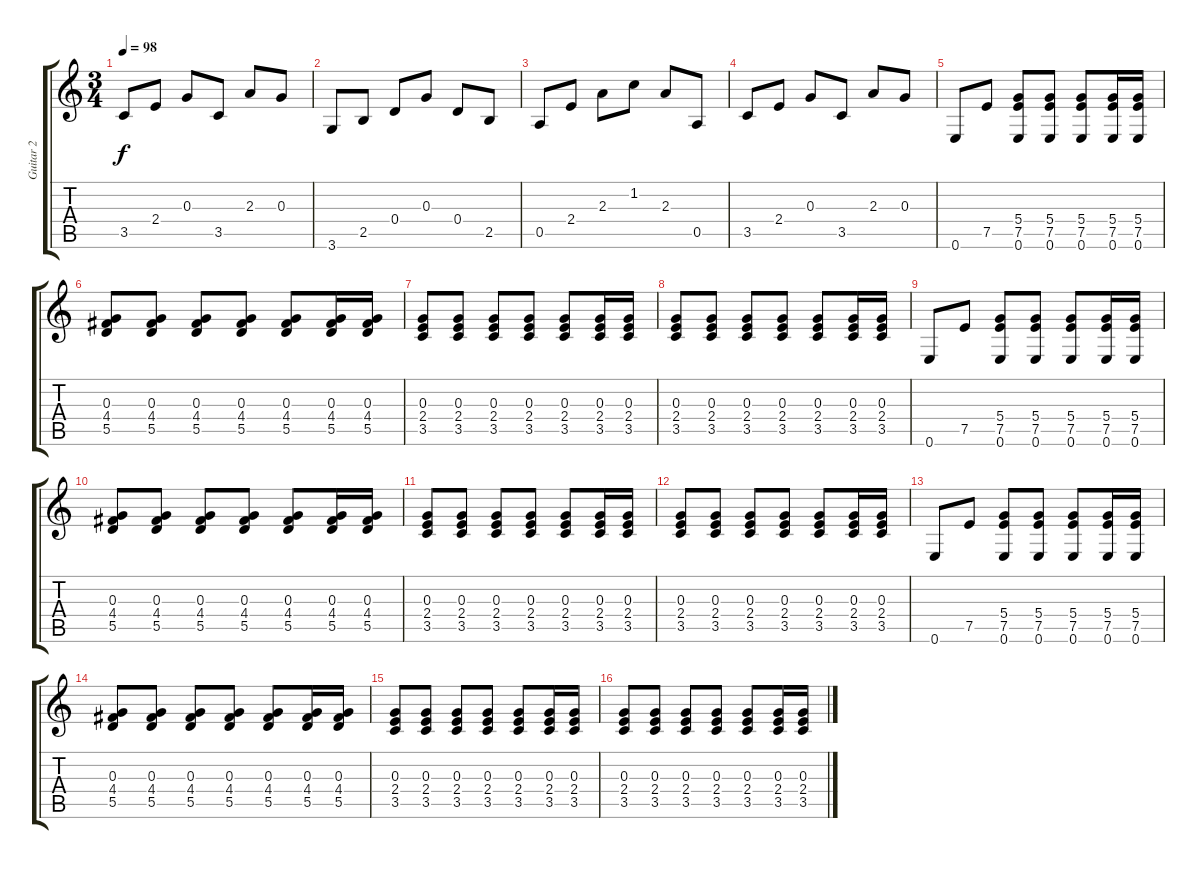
\track ("Guitar 2" "Guitar 2") {instrument electricguitarclean}
\staff {score tabs}
\tuning (E4 B3 G3 D3 A2 E2) {hide}
\ts (3 4)
\tempo 98
\clef g2
\ks c
3.5.8{dy f} 2.4.8 0.3.8 3.5.8 2.3.8 0.3.8 |
3.6.8 2.5.8 0.4.8 0.3.8 0.4.8 2.5.8 |
0.5.8 2.4.8 2.3.8 1.2.8 2.3.8 0.5.8 |
3.5.8 2.4.8 0.3.8 3.5.8 2.3.8 0.3.8 |
0.6.8 7.5.8 (5.4 7.5 0.6).8 (5.4 7.5 0.6).8 (5.4 7.5 0.6).8 (5.4 7.5 0.6).16 (5.4 7.5 0.6).16 |
(0.3 4.4 5.5).8 (0.3 4.4 5.5).8 (0.3 4.4 5.5).8 (0.3 4.4 5.5).8 (0.3 4.4 5.5).8 (0.3 4.4 5.5).16 (0.3 4.4 5.5).16 |
(0.3 2.4 3.5).8 (0.3 2.4 3.5).8 (0.3 2.4 3.5).8 (0.3 2.4 3.5).8 (0.3 2.4 3.5).8 (0.3 2.4 3.5).16 (0.3 2.4 3.5).16 |
(0.3 2.4 3.5).8 (0.3 2.4 3.5).8 (0.3 2.4 3.5).8 (0.3 2.4 3.5).8 (0.3 2.4 3.5).8 (0.3 2.4 3.5).16 (0.3 2.4 3.5).16 |
0.6.8 7.5.8 (5.4 7.5 0.6).8 (5.4 7.5 0.6).8 (5.4 7.5 0.6).8 (5.4 7.5 0.6).16 (5.4 7.5 0.6).16 |
(0.3 4.4 5.5).8 (0.3 4.4 5.5).8 (0.3 4.4 5.5).8 (0.3 4.4 5.5).8 (0.3 4.4 5.5).8 (0.3 4.4 5.5).16 (0.3 4.4 5.5).16 |
(0.3 2.4 3.5).8 (0.3 2.4 3.5).8 (0.3 2.4 3.5).8 (0.3 2.4 3.5).8 (0.3 2.4 3.5).8 (0.3 2.4 3.5).16 (0.3 2.4 3.5).16 |
(0.3 2.4 3.5).8 (0.3 2.4 3.5).8 (0.3 2.4 3.5).8 (0.3 2.4 3.5).8 (0.3 2.4 3.5).8 (0.3 2.4 3.5).16 (0.3 2.4 3.5).16 |
0.6.8 7.5.8 (5.4 7.5 0.6).8 (5.4 7.5 0.6).8 (5.4 7.5 0.6).8 (5.4 7.5 0.6).16 (5.4 7.5 0.6).16 |
(0.3 4.4 5.5).8 (0.3 4.4 5.5).8 (0.3 4.4 5.5).8 (0.3 4.4 5.5).8 (0.3 4.4 5.5).8 (0.3 4.4 5.5).16 (0.3 4.4 5.5).16 |
(0.3 2.4 3.5).8 (0.3 2.4 3.5).8 (0.3 2.4 3.5).8 (0.3 2.4 3.5).8 (0.3 2.4 3.5).8 (0.3 2.4 3.5).16 (0.3 2.4 3.5).16 |
(0.3 2.4 3.5).8 (0.3 2.4 3.5).8 (0.3 2.4 3.5).8 (0.3 2.4 3.5).8 (0.3 2.4 3.5).8 (0.3 2.4 3.5).16 (0.3 2.4 3.5).16
